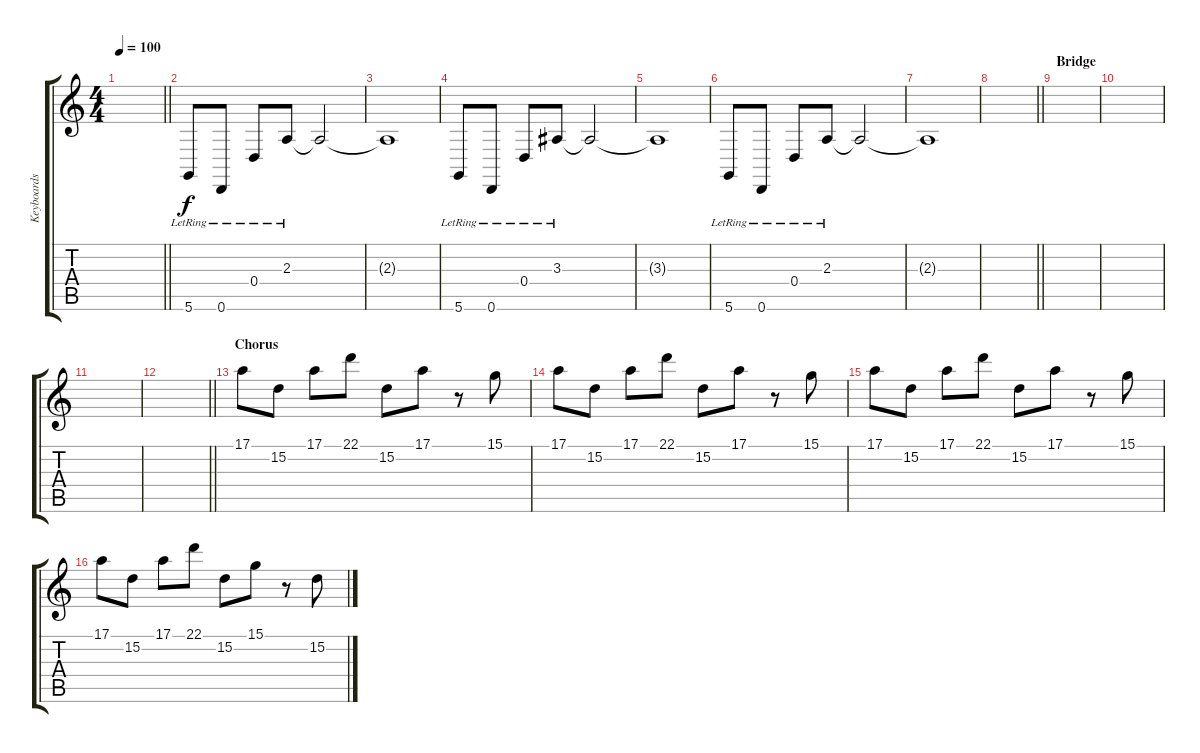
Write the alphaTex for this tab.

\track ("Keyboards" "Keyboards") {instrument electricgrandpiano}
\staff {score tabs}
\tuning (E4 B3 G3 D3 A2 D2) {hide}
\ts (4 4)
\tempo 100
\clef g2
\barLineRight lightlight
\ks c
|
\section ("" "")
5.6{lr}.8 0.6{lr}.8 0.4{lr}.8 2.3{lr}.8 2.3{t}.2 |
2.3{t}.1 |
5.6{lr}.8 0.6{lr}.8 0.4{lr}.8 3.3{lr}.8 3.3{t}.2 |
3.3{t}.1 |
5.6{lr}.8 0.6{lr}.8 0.4{lr}.8 2.3{lr}.8 2.3{t}.2 |
2.3{t}.1 |
\barLineRight lightlight
|
\section ("" "Bridge")
|
|
|
\barLineRight lightlight
|
\section ("" "Chorus")
17.1.8{volume 14 instrument acousticgrandpiano} 15.2.8 17.1.8 22.1.8 15.2.8 17.1.8 r.8 15.1.8 |
17.1.8 15.2.8 17.1.8 22.1.8 15.2.8 17.1.8 r.8 15.1.8 |
17.1.8 15.2.8 17.1.8 22.1.8 15.2.8 17.1.8 r.8 15.1.8 |
17.1.8 15.2.8 17.1.8 22.1.8 15.2.8 15.1.8 r.8 15.2.8
